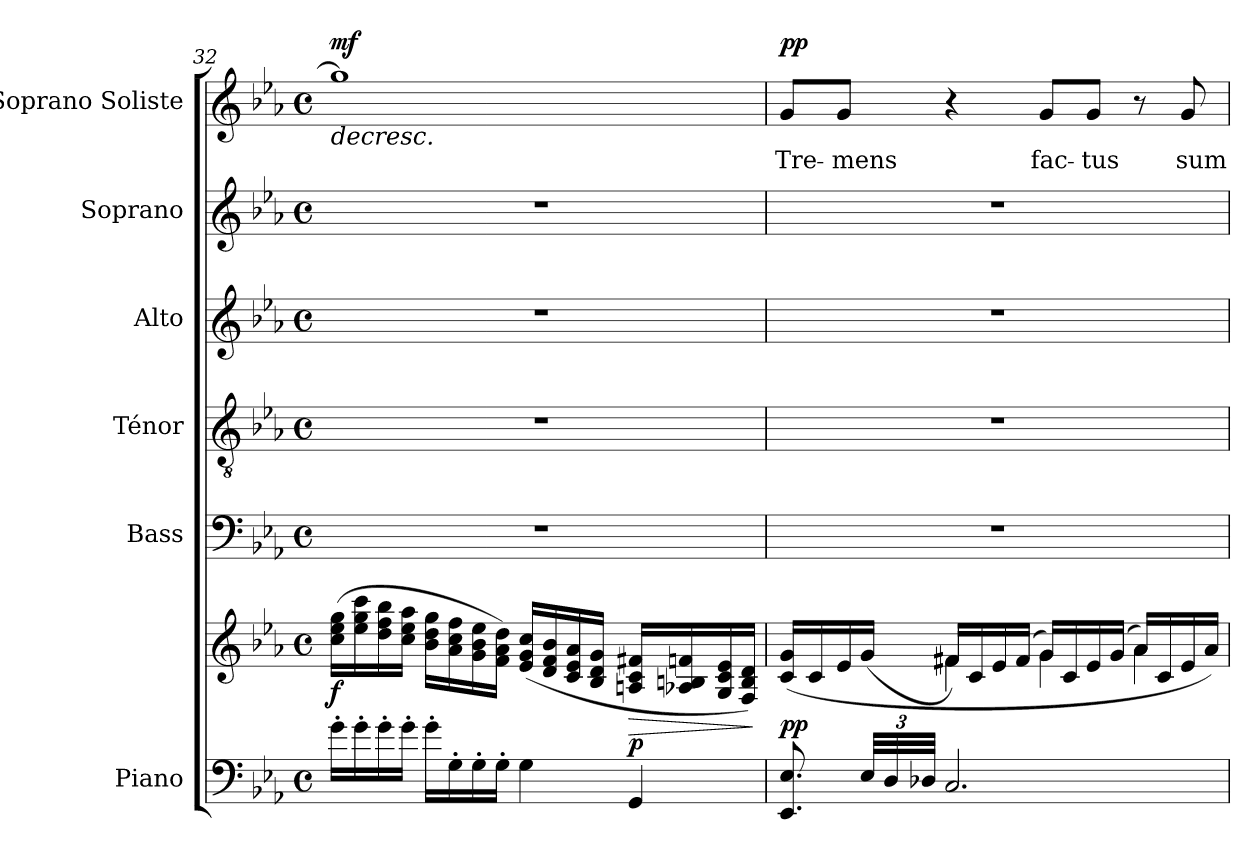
**kern	**kern	**dynam	**kern	**kern	**kern	**kern	**kern	**text	**dynam
*part6	*part6	*part6	*part5	*part4	*part3	*part2	*part1	*part1	*part1
*staff7	*staff6	*staff6/7	*staff5	*staff4	*staff3	*staff2	*staff1	*staff1	*staff1
*I"Piano	*	*	*I"Bass	*I"Ténor	*I"Alto	*I"Soprano	*I"Soprano Soliste	*	*
*I'Pno.	*	*	*I'B.	*I'T.	*I'A.	*I'S.	*	*	*
!!LO:LB:g=z
*clefF4	*clefG2	*	*clefF4	*clefGv2	*clefG2	*clefG2	*clefG2	*	*
*k[b-e-a-]	*k[b-e-a-]	*	*k[b-e-a-]	*k[b-e-a-]	*k[b-e-a-]	*k[b-e-a-]	*k[b-e-a-]	*	*
*M4/4	*M4/4	*	*M4/4	*M4/4	*M4/4	*M4/4	*M4/4	*	*
*met(c)	*met(c)	*	*met(c)	*met(c)	*met(c)	*met(c)	*met(c)	*	*
=32	=32	=32	=32	=32	=32	=32	=32	=32	=32
!	!	!LO:DY:b	!	!	!	!	!	!	!LO:HP:b
!	!	!	!	!	!	!	!	!	!LO:DY:n=1:a
16g'\LL	(16cc\ 16ee-\ 16gg\LL	f	1r	1r	1r	1r	1gg]	.	> mf
16g'\	16ee-\ 16gg\ 16ccc\	.	.	.	.	.	.	.	.
16g'\	16dd\ 16ff\ 16bb-\	.	.	.	.	.	.	.	.
16g'\JJ	16cc\ 16ee-\ 16aa-\JJ	.	.	.	.	.	.	.	.
16g'\LL	16b-\ 16dd\ 16gg\LL	.	.	.	.	.	.	.	.
16G'\	16a-\ 16cc\ 16ff\	.	.	.	.	.	.	.	.
16G'\	16g\ 16b-\ 16ee-\	.	.	.	.	.	.	.	.
16G'\JJ	16f\ 16a-\ 16dd\JJ)	.	.	.	.	.	.	.	.
4G\	(16e-/ 16g/ 16cc/LL	.	.	.	.	.	.	.	.
.	16d/ 16f/ 16b-/	.	.	.	.	.	.	.	.
.	16c/ 16e-/ 16a-/	.	.	.	.	.	.	.	.
.	16B-/ 16d/ 16g/JJ	.	.	.	.	.	.	.	.
!	!	!LO:HP:b	!	!	!	!	!	!	!
!	!	!LO:DY:n=1:a=2	!	!	!	!	!	!	!
4GG/	16An/ 16c/ 16f#X/LL	> p	.	.	.	.	.	.	.
.	16A-X/ 16Bn/ 16fn/	.	.	.	.	.	.	.	.
.	16G/ 16c/ 16e-/	.	.	.	.	.	.	.	.
.	16F/ 16B/ 16d/JJ)	.	.	.	.	.	.	.	.
.	.	]	.	.	.	.	.	.	.
=33	=33	=33	=33	=33	=33	=33	=33	=33	=33
*	*^	*	*	*	*	*	*	*	*
!	!	!	!LO:DY:a=2	!	!	!	!	!	!	!LO:DY:a
8.EE-/ 8.E-/	(>16c/ 16g/LL	4ryy	pp	1r	1r	1r	1r	8g/L	Tre-	pp
.	16c/	.	.	.	.	.	.	.	.	.
.	16e-/	.	.	.	.	.	.	8g/J	-mens	]
*Xbrackettup	*	*	*	*	*	*	*	*	*	*
48E-/LLL	(16g/JJ	.	.	.	.	.	.	.	.	.
48D/	.	.	.	.	.	.	.	.	.	.
48D-X/JJJ	.	.	.	.	.	.	.	.	.	.
2.C/	16f#X/LL)	4f#\	.	.	.	.	.	4r	.	.
.	16c/	.	.	.	.	.	.	.	.	.
.	16e-/	.	.	.	.	.	.	.	.	.
.	(16f#/JJ	.	.	.	.	.	.	.	.	.
.	16g/LL)	4g\	.	.	.	.	.	8g/L	fac-	.
.	16c/	.	.	.	.	.	.	.	.	.
.	16e-/	.	.	.	.	.	.	8g/J	-tus	.
.	(16g/JJ	.	.	.	.	.	.	.	.	.
.	16a-/LL)	4a-\	.	.	.	.	.	8r	.	.
.	16c/	.	.	.	.	.	.	.	.	.
.	16e-/	.	.	.	.	.	.	8g/	sum	.
.	16a-/JJ)	.	.	.	.	.	.	.	.	.
*	*v	*v	*	*	*	*	*	*	*	*
=	=	=	=	=	=	=	=	=	=
*-	*-	*-	*-	*-	*-	*-	*-	*-	*-
